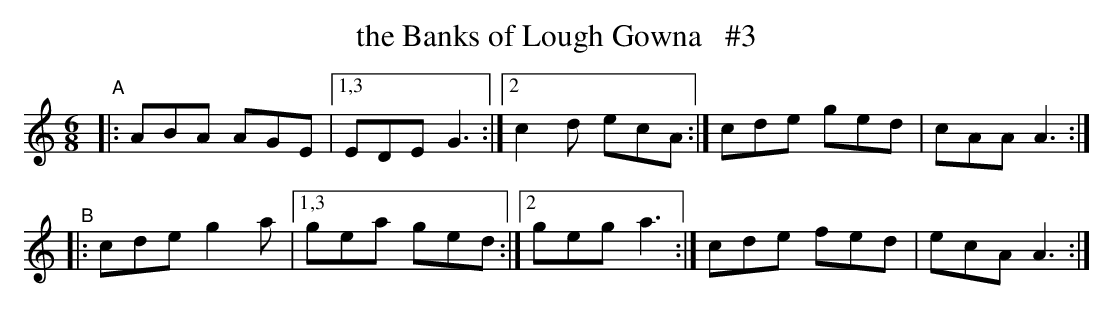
X:1
T: the Banks of Lough Gowna   #3
M: 6/8
L: 1/8
K: Am
"^A"\
|: ABA AGE |[1,3 EDE G3 :|[2 c2d ecA :| cde ged | cAA A3 :|
"^B"\
|: cde g2a |[1,3 gea ged :|[2 geg a3 :| cde fed | ecA A3 :|
